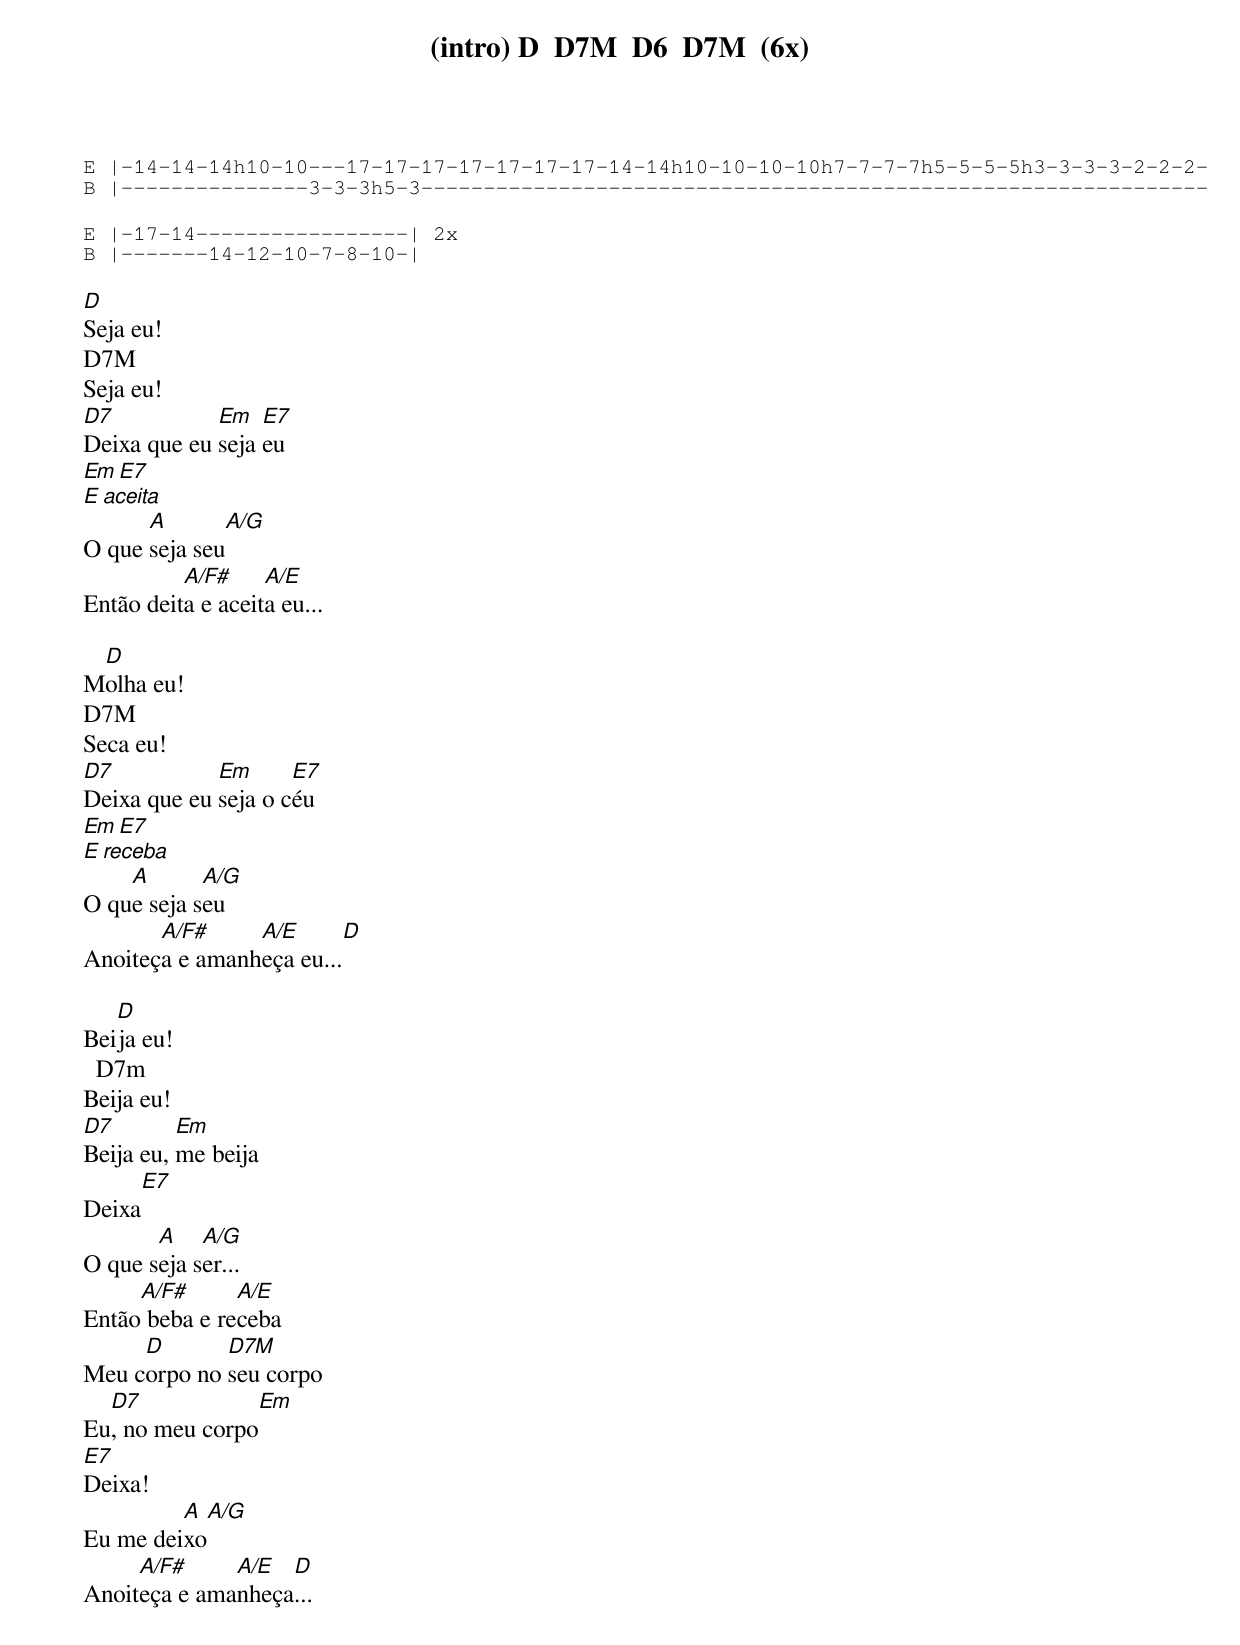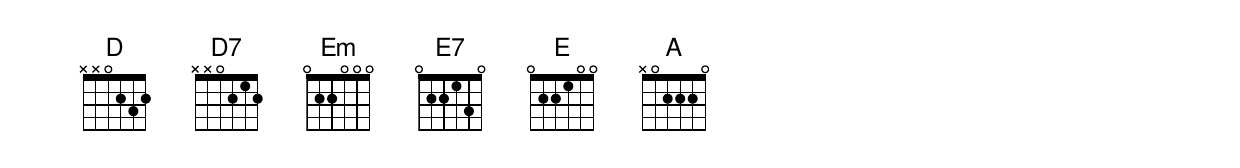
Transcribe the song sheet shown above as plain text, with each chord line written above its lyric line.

(intro) D  D7M  D6  D7M  (6x)

E |-14-14-14h10-10---17-17-17-17-17-17-17-14-14h10-10-10-10h7-7-7-7h5-5-5-5h3-3-3-3-2-2-2-
B |---------------3-3-3h5-3---------------------------------------------------------------

E |-17-14-----------------| 2x
B |-------14-12-10-7-8-10-|

D
Seja eu!
D7M
Seja eu!
D7           Em   E7
Deixa que eu seja eu
Em    E7
E aceita
      A       A/G
O que seja seu
          A/F#     A/E
Então deita e aceita eu...

 D
Molha eu!
D7M
Seca eu!
D7           Em      E7
Deixa que eu seja o céu
   Em  E7
E receba
    A       A/G
O que seja seu
       A/F#     A/E      D
Anoiteça e amanheça eu...

   D
Beija eu!
  D7m
Beija eu!
D7        Em
Beija eu, me beija
     E7
Deixa
       A    A/G
O que seja ser...
     A/F#      A/E
Então beba e receba
     D       D7M
Meu corpo no seu corpo
  D7             Em
Eu, no meu corpo
E7
Deixa!
         A  A/G
Eu me deixo
     A/F#     A/E  D
Anoiteça e amanheça...
